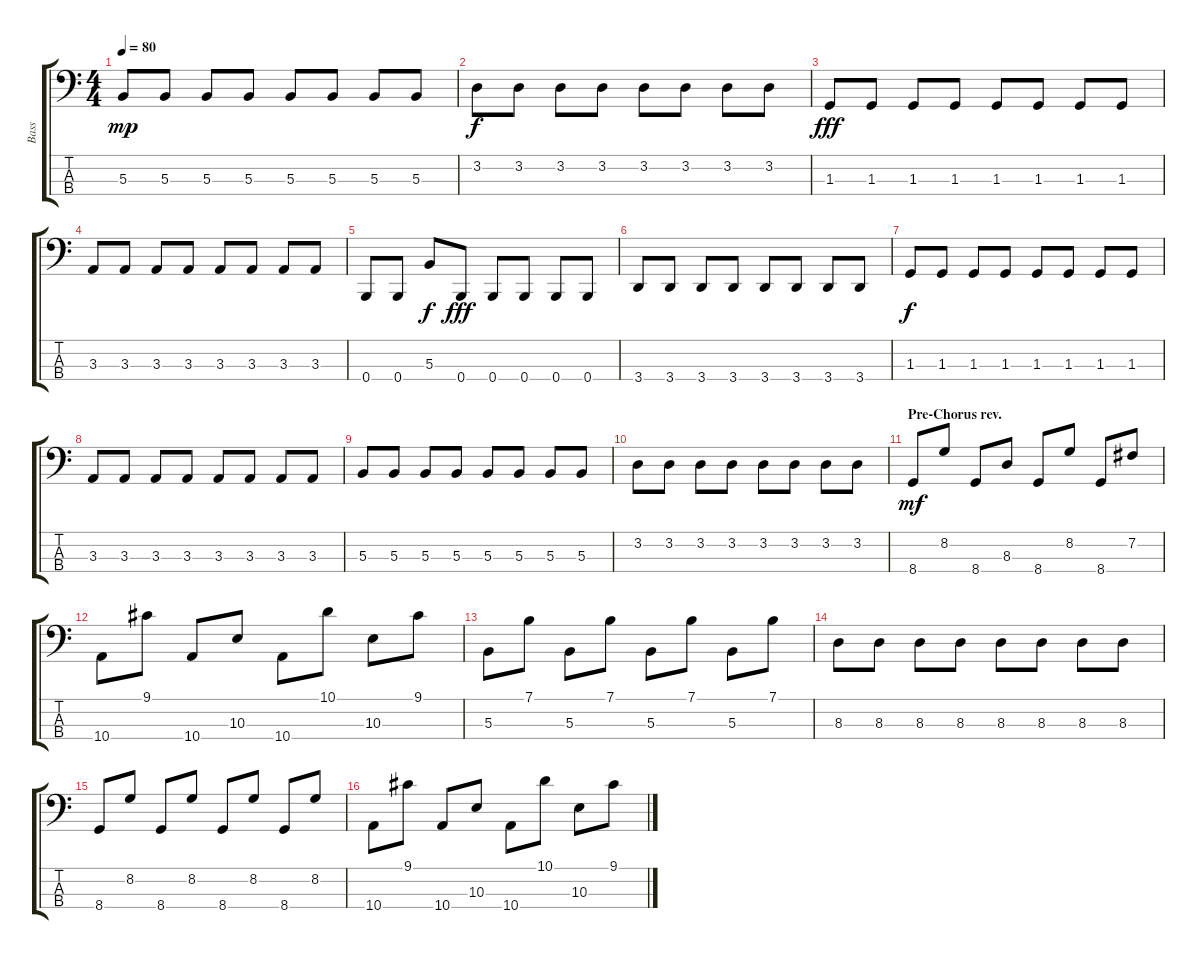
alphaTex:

\track ("Bass" "Bass") {instrument electricbassfinger}
\staff {score tabs}
\tuning (E2 B1 Gb1 B0) {hide}
\ts (4 4)
\tempo 80
\clef f4
\ks c
5.3.8{dy mp} 5.3.8 5.3.8 5.3.8 5.3.8 5.3.8 5.3.8 5.3.8 |
3.2.8{dy f} 3.2.8 3.2.8 3.2.8 3.2.8 3.2.8 3.2.8 3.2.8 |
1.3.8{dy fff} 1.3.8 1.3.8 1.3.8 1.3.8 1.3.8 1.3.8 1.3.8 |
3.3.8 3.3.8 3.3.8 3.3.8 3.3.8 3.3.8 3.3.8 3.3.8 |
0.4.8 0.4.8 5.3.8{dy f} 0.4.8{dy fff} 0.4.8 0.4.8 0.4.8 0.4.8 |
3.4.8 3.4.8 3.4.8 3.4.8 3.4.8 3.4.8 3.4.8 3.4.8 |
1.3.8{dy f} 1.3.8 1.3.8 1.3.8 1.3.8 1.3.8 1.3.8 1.3.8 |
3.3.8 3.3.8 3.3.8 3.3.8 3.3.8 3.3.8 3.3.8 3.3.8 |
5.3.8 5.3.8 5.3.8 5.3.8 5.3.8 5.3.8 5.3.8 5.3.8 |
3.2.8 3.2.8 3.2.8 3.2.8 3.2.8 3.2.8 3.2.8 3.2.8 |
\section ("" "Pre-Chorus rev. ")
8.4.8{dy mf} 8.2.8 8.4.8 8.3.8 8.4.8 8.2.8 8.4.8 7.2.8 |
10.4.8 9.1.8 10.4.8 10.3.8 10.4.8 10.1.8 10.3.8 9.1.8 |
5.3.8 7.1.8 5.3.8 7.1.8 5.3.8 7.1.8 5.3.8 7.1.8 |
8.3.8 8.3.8 8.3.8 8.3.8 8.3.8 8.3.8 8.3.8 8.3.8 |
8.4.8 8.2.8 8.4.8 8.2.8 8.4.8 8.2.8 8.4.8 8.2.8 |
10.4.8 9.1.8 10.4.8 10.3.8 10.4.8 10.1.8 10.3.8 9.1.8
